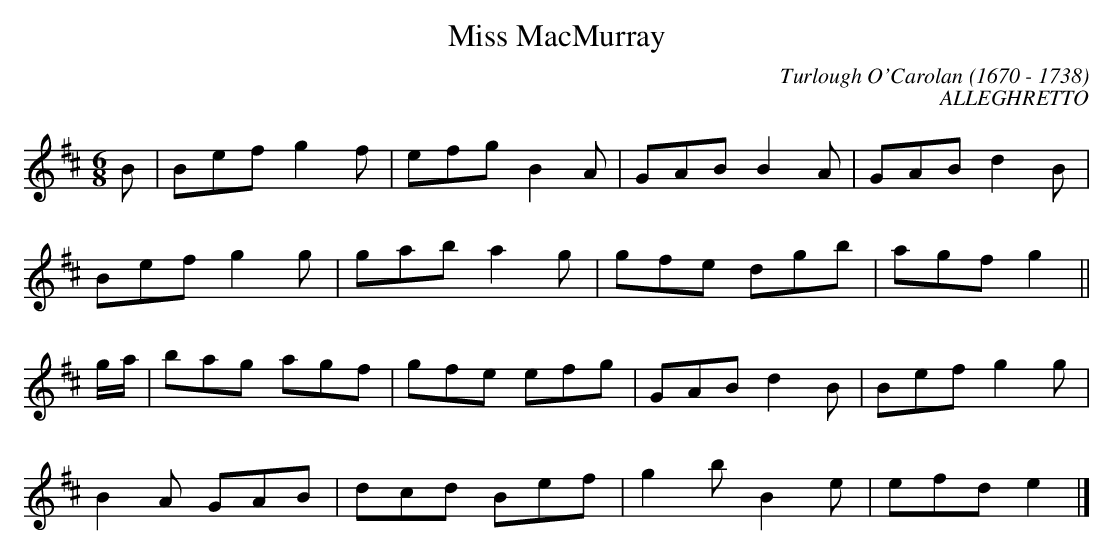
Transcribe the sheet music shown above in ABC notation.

X:1occ
T:Miss MacMurray
C:Turlough O'Carolan (1670 - 1738)
C:ALLEGHRETTO
M:6/8
L:1/8
K:D
B|Bef g2f|efg B2A|GAB B2A|GAB d2B|
Bef g2g|gab a2g|gfe dgb|agf g2||
g/2a/2|bag agf|gfe efg|GAB d2B|Bef g2g|
B2A GAB|dcd Bef|g2b B2e|efd e2|]
